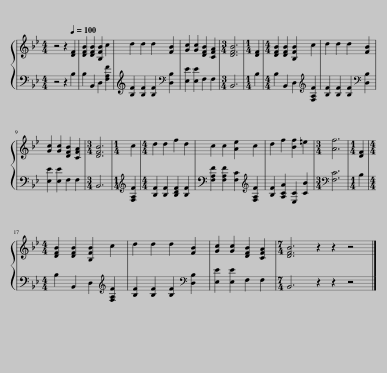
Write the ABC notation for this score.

X:1
%%score { 1 | 2 }
L:1/8
M:4/4
I:linebreak $
K:Bb
V:1 treble
V:2 bass
V:1
 z4 z2[Q:1/4=100] [DF]2 | [DFB]2 [DFB]2 [B,FB]2 c2 | d2 d2 d2 [FB]2 | [Gc]2 [Gc]2 [DFB]2 [CFA]2 |[M:3/4] [DFB]6 | %5
[M:1/4] [DF]2 |[M:4/4] [DFB]2 [DFB]2 [B,FB]2 c2 | d2 d2 d2 [FB]2 |$ [Gc]2 [Gc]2 [DFB]2 [CFA]2 |[M:3/4] [DFB]6 | %10
[M:1/4] c2 |[M:4/4] d2 d2 f2 d2 | c2 c2 [Ae]2 c2 | d2 f2 [Bf]2 =e2 |[M:3/4] [Af]6 | %15
[M:1/4] [DF]2 |$[M:4/4] [DFB]2 [DFB]2 [B,FB]2 c2 | d2 d2 d2 [FB]2 | [Gc]2 [Gc]2 [DFB]2 [CFA]2 |[M:7/4] [DFB]6 z2 z2 z4 |] %20
V:2
 z4 z2 B,2 | B,2 B,,2 D,2 [F,A,F]2 | [B,F]2 [B,F]2 [B,F]2[K:bass] [D,B,]2 | [E,E]2 [E,E]2 F,2 F,2 |[M:3/4] B,,6 | %5
[M:1/4] B,2 |[M:4/4] B,2 B,,2 D,2[K:treble] [F,A,F]2 | [B,F]2 [B,F]2 [B,F]2[K:bass] [D,B,]2 |$ [E,E]2 [E,E]2 F,2 F,2 |[M:3/4] B,,6 | %10
[M:1/4][K:treble] [F,A,F]2 |[M:4/4] [B,F]2 [B,F]2 [B,DF]2 [B,F]2 | [F,A,F]2 [F,A,F]2 [F,C]2[K:treble] [F,A,F]2 | [B,F]2 [A,CA]2 [E,C]2 [CB]2 |[M:3/4][K:bass] [F,C]6 | %15
[M:1/4] B,2 |$[M:4/4] B,2 B,,2 D,2[K:treble] [F,A,F]2 | [B,F]2 [B,F]2 [B,F]2[K:bass] [D,B,]2 | [E,E]2 [E,E]2 F,2 F,2 |[M:7/4] B,,6 z2 z2 z4 |] %20
